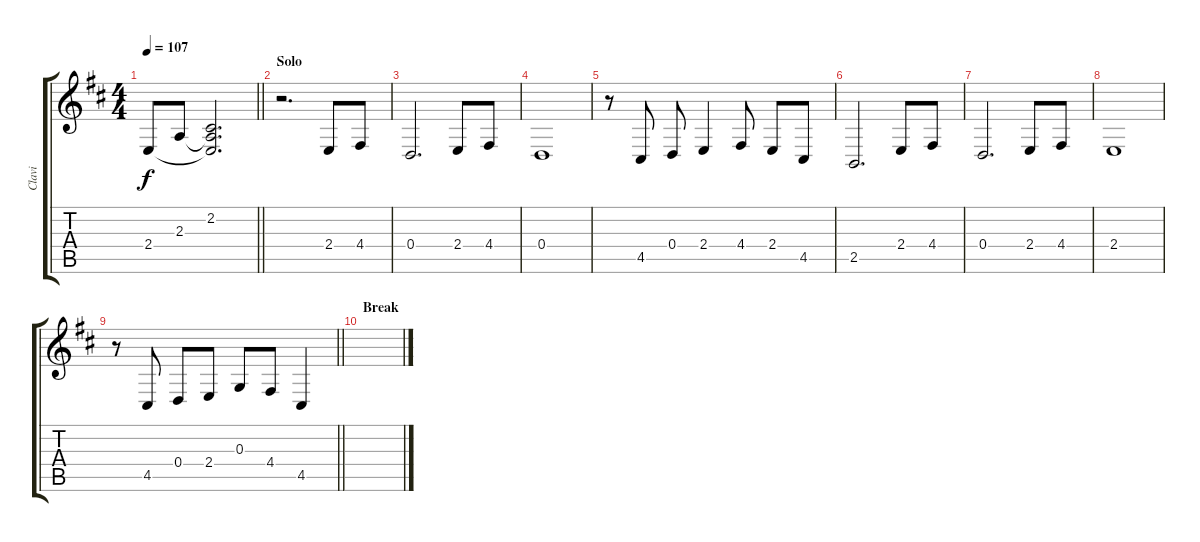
\track ("Clavi" "Clavi") {instrument clavinet}
\staff {score tabs}
\tuning (E4 B3 G3 D3 A2 E2) {hide}
\ts (4 4)
\tempo 107
\clef g2
\barLineRight lightlight
\ks d
2.4.8{dy f} 2.3.8 (2.2 2.3{t} 2.4{t}).2{d} |
\section ("" "Solo")
r.2{d} 2.4.8 4.4.8 |
0.4.2{d} 2.4.8 4.4.8 |
0.4.1 |
r.8 4.5.8 0.4.8 2.4.4 4.4.8 2.4.8 4.5.8 |
2.5.2{d} 2.4.8 4.4.8 |
0.4.2{d} 2.4.8 4.4.8 |
2.4.1 |
\barLineRight lightlight
r.8 4.5.8 0.4.8 2.4.8 0.3.8 4.4.8 4.5.4 |
\section ("" "Break")
